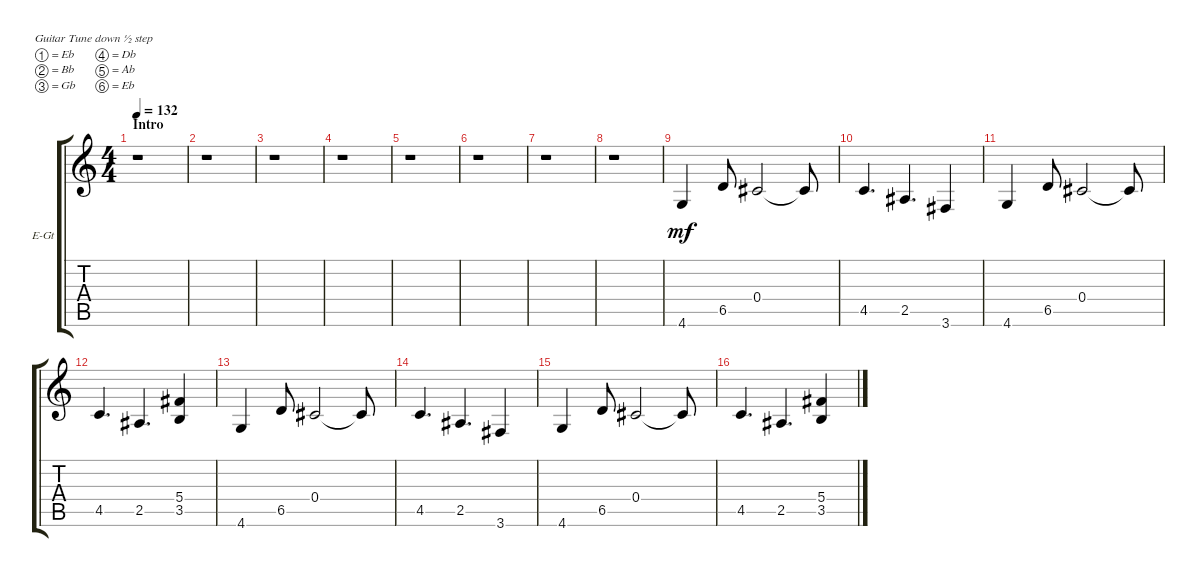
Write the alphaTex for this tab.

\defaultSystemsLayout 4
\bracketExtendMode groupsimilarinstruments
\firstSystemTrackNameOrientation horizontal
\otherSystemsTrackNameOrientation horizontal
\track ("Distorted Guitar (Right)" "E-Gt") {instrument distortionguitar}
\staff {score tabs}
\tuning (Eb4 Bb3 Gb3 Db3 Ab2 Eb2)
\ts (4 4)
\section ("" "Intro")
\tempo 132
\clef g2
\scale
0.487395
\ks c
r.1{dy mf instrument distortionguitar} |
\scale
0.256303 r.1 |
\scale
0.256303 r.1 |
\scale
0.333333 r.1 |
\scale
0.333333 r.1 |
\scale
0.333333 r.1 |
r.1 |
r.1 |
4.6.4 6.5.8 0.4.2 0.4{t}.8 |
4.5.4{d} 2.5.4{d} 3.6.4 |
4.6.4 6.5.8 0.4.2 0.4{t}.8 |
4.5.4{d} 2.5.4{d} (3.5 5.4).4 |
4.6.4 6.5.8 0.4.2 0.4{t}.8 |
4.5.4{d} 2.5.4{d} 3.6.4 |
4.6.4 6.5.8 0.4.2 0.4{t}.8 |
4.5.4{d} 2.5.4{d} (3.5 5.4).4
